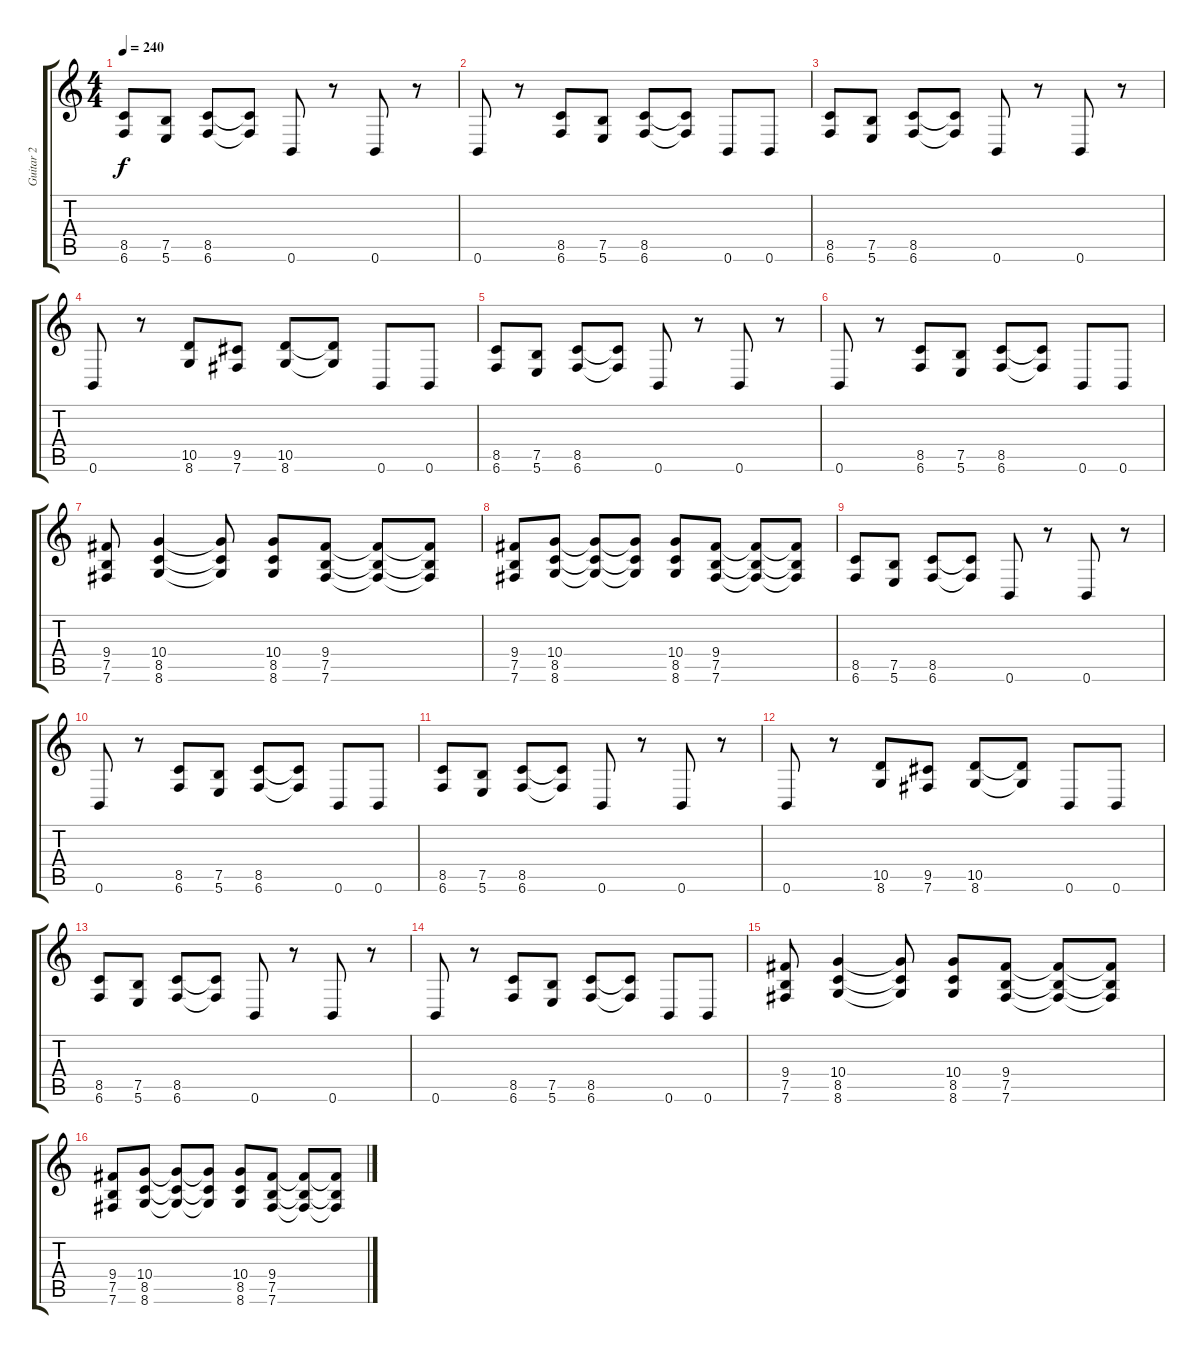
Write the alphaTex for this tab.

\track ("Guitar 2" "Guitar 2") {instrument distortionguitar}
\staff {score tabs}
\tuning (B3 Gb3 D3 A2 E2 B1) {hide}
\ts (4 4)
\tempo 240
\clef g2
\ks c
(8.5 6.6).8{dy f} (7.5 5.6).8 (8.5 6.6).8 (8.5{t} 6.6{t}).8 0.6.8 r.8 0.6.8 r.8 |
0.6.8 r.8 (8.5 6.6).8 (7.5 5.6).8 (8.5 6.6).8 (8.5{t} 6.6{t}).8 0.6.8 0.6.8 |
(8.5 6.6).8 (7.5 5.6).8 (8.5 6.6).8 (8.5{t} 6.6{t}).8 0.6.8 r.8 0.6.8 r.8 |
0.6.8 r.8 (10.5 8.6).8 (9.5 7.6).8 (10.5 8.6).8 (10.5{t} 8.6{t}).8 0.6.8 0.6.8 |
(8.5 6.6).8 (7.5 5.6).8 (8.5 6.6).8 (8.5{t} 6.6{t}).8 0.6.8 r.8 0.6.8 r.8 |
0.6.8 r.8 (8.5 6.6).8 (7.5 5.6).8 (8.5 6.6).8 (8.5{t} 6.6{t}).8 0.6.8 0.6.8 |
(9.4 7.5 7.6).8 (10.4 8.5 8.6).4 (10.4{t} 8.5{t} 8.6{t}).8 (10.4 8.5 8.6).8 (9.4 7.5 7.6).8 (9.4{t} 7.5{t} 7.6{t}).8 (9.4{t} 7.5{t} 7.6{t}).8 |
(9.4 7.5 7.6).8 (10.4 8.5 8.6).8 (10.4{t} 8.5{t} 8.6{t}).8 (10.4{t} 8.5{t} 8.6{t}).8 (10.4 8.5 8.6).8 (9.4 7.5 7.6).8 (9.4{t} 7.5{t} 7.6{t}).8 (9.4{t} 7.5{t} 7.6{t}).8 |
(8.5 6.6).8 (7.5 5.6).8 (8.5 6.6).8 (8.5{t} 6.6{t}).8 0.6.8 r.8 0.6.8 r.8 |
0.6.8 r.8 (8.5 6.6).8 (7.5 5.6).8 (8.5 6.6).8 (8.5{t} 6.6{t}).8 0.6.8 0.6.8 |
(8.5 6.6).8 (7.5 5.6).8 (8.5 6.6).8 (8.5{t} 6.6{t}).8 0.6.8 r.8 0.6.8 r.8 |
0.6.8 r.8 (10.5 8.6).8 (9.5 7.6).8 (10.5 8.6).8 (10.5{t} 8.6{t}).8 0.6.8 0.6.8 |
(8.5 6.6).8 (7.5 5.6).8 (8.5 6.6).8 (8.5{t} 6.6{t}).8 0.6.8 r.8 0.6.8 r.8 |
0.6.8 r.8 (8.5 6.6).8 (7.5 5.6).8 (8.5 6.6).8 (8.5{t} 6.6{t}).8 0.6.8 0.6.8 |
(9.4 7.5 7.6).8 (10.4 8.5 8.6).4 (10.4{t} 8.5{t} 8.6{t}).8 (10.4 8.5 8.6).8 (9.4 7.5 7.6).8 (9.4{t} 7.5{t} 7.6{t}).8 (9.4{t} 7.5{t} 7.6{t}).8 |
(9.4 7.5 7.6).8 (10.4 8.5 8.6).8 (10.4{t} 8.5{t} 8.6{t}).8 (10.4{t} 8.5{t} 8.6{t}).8 (10.4 8.5 8.6).8 (9.4 7.5 7.6).8 (9.4{t} 7.5{t} 7.6{t}).8 (9.4{t} 7.5{t} 7.6{t}).8
